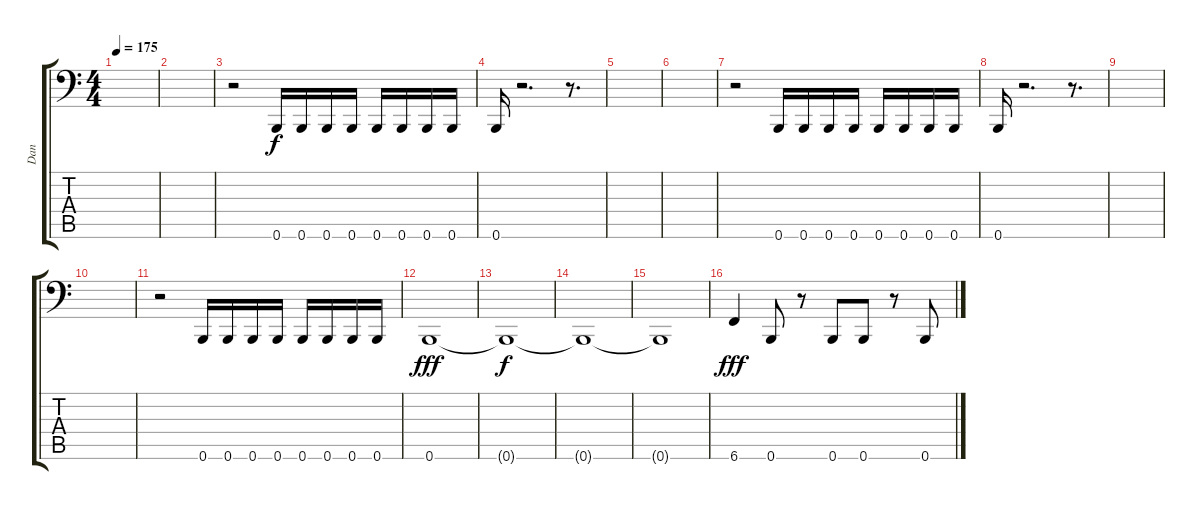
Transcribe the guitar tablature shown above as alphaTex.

\track ("Dan" "Dan") {instrument slapbass1}
\staff {score tabs}
\tuning (Db3 Ab2 E2 B1 Gb1 B0) {hide}
\ts (4 4)
\tempo 175
\clef f4
\ks c
|
|
r.2 0.6.16 0.6.16 0.6.16 0.6.16 0.6.16 0.6.16 0.6.16 0.6.16 |
0.6.16 r.2{d} r.8{d} |
|
|
r.2 0.6.16 0.6.16 0.6.16 0.6.16 0.6.16 0.6.16 0.6.16 0.6.16 |
0.6.16 r.2{d} r.8{d} |
|
|
r.2 0.6.16 0.6.16 0.6.16 0.6.16 0.6.16 0.6.16 0.6.16 0.6.16 |
0.6.1{dy fff} |
0.6{t}.1{dy f} |
0.6{t}.1 |
0.6{t}.1 |
6.6.4{dy fff} 0.6.8 r.8 0.6.8 0.6.8 r.8 0.6.8
